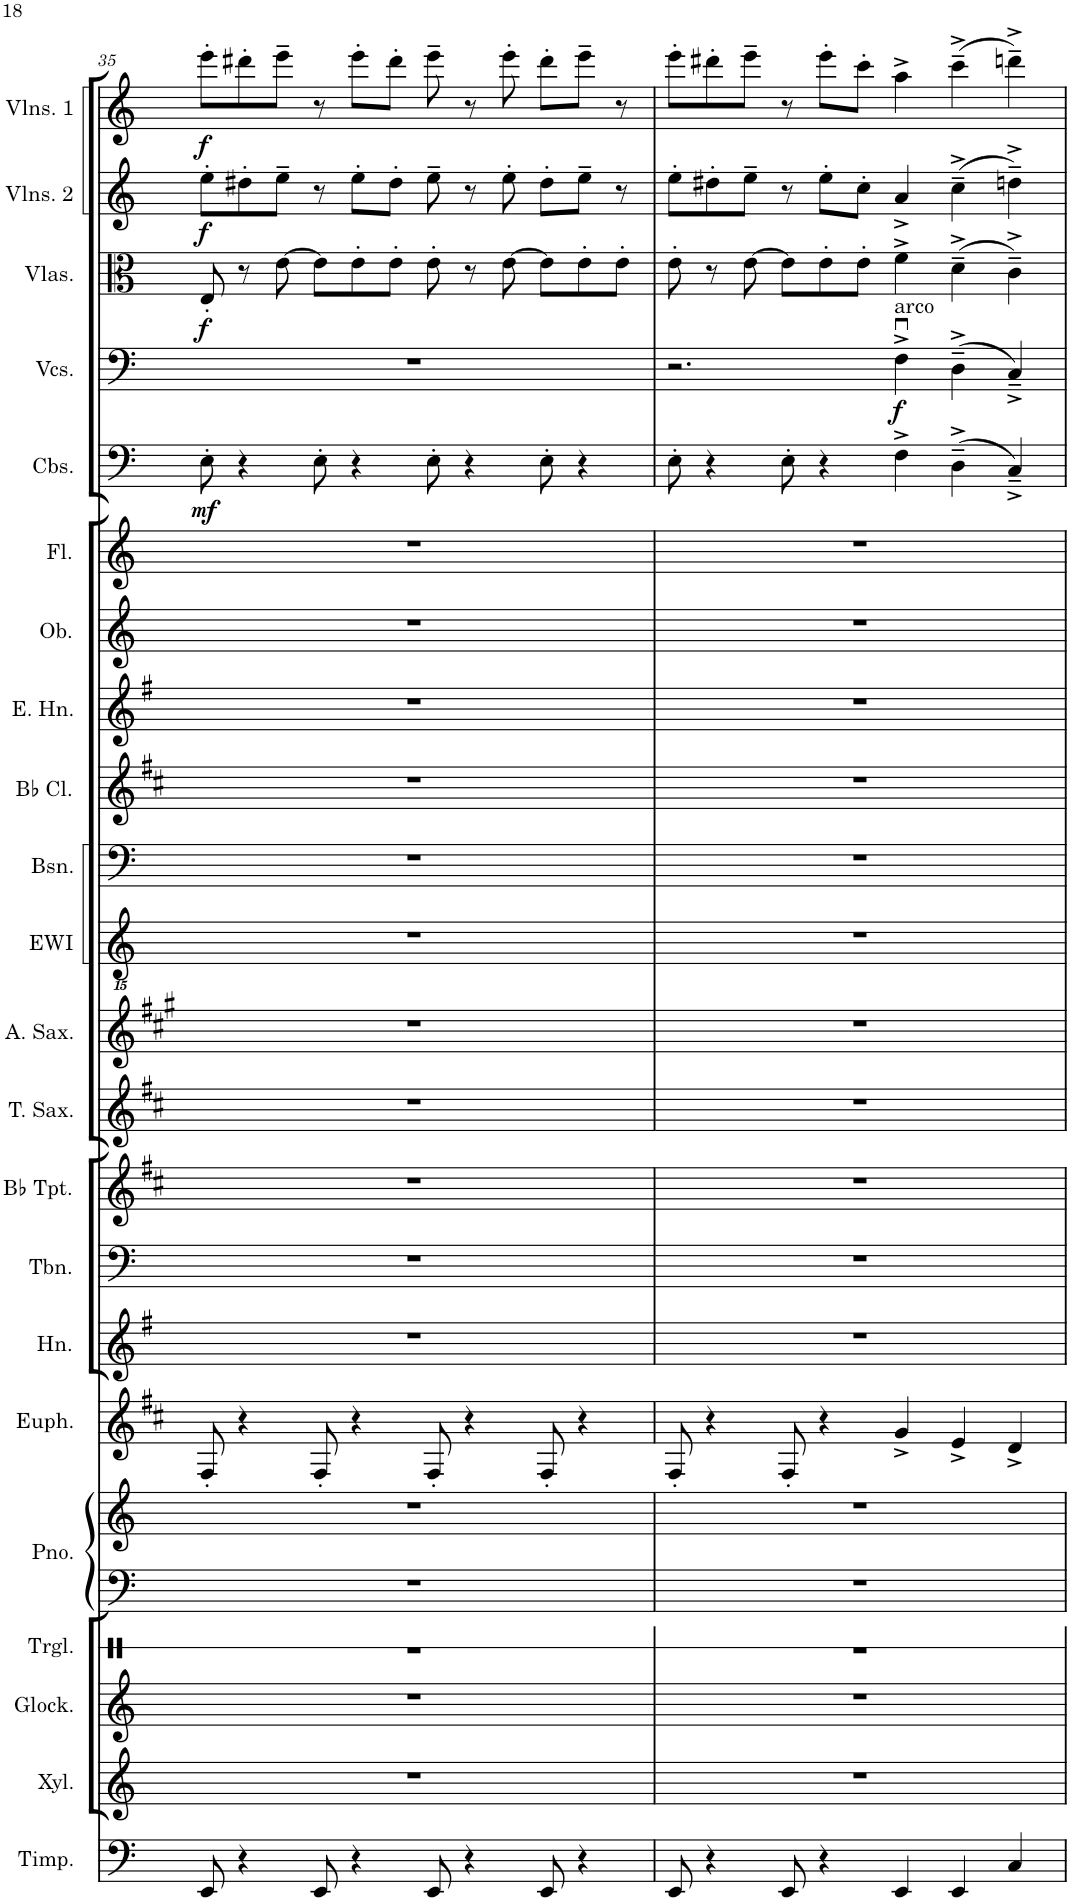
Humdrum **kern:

**kern	**kern	**kern	**kern	**kern	**kern	**kern	**kern	**kern	**kern	**kern	**kern	**kern	**kern	**kern	**kern	**kern	**kern	**kern	**dynam	**kern	**dynam	**kern	**dynam	**kern	**dynam	**kern	**dynam
*part22	*part21	*part20	*part19	*part18	*part18	*part17	*part16	*part15	*part14	*part13	*part12	*part11	*part10	*part9	*part8	*part7	*part6	*part5	*part5	*part4	*part4	*part3	*part3	*part2	*part2	*part1	*part1
*staff23	*staff22	*staff21	*staff20	*staff19	*staff18	*staff17	*staff16	*staff15	*staff14	*staff13	*staff12	*staff11	*staff10	*staff9	*staff8	*staff7	*staff6	*staff5	*staff5	*staff4	*staff4	*staff3	*staff3	*staff2	*staff2	*staff1	*staff1
*I"Timpani	*I"Xylophone	*I"Glockenspiel	*I"Triangle	*I"Piano	*	*I"Euphonium	*I"Horn	*I"Trombone	*I"Bb Trumpet	*I"Tenor Saxophone	*I"Alto Saxophone	*I"EWI	*I"Bassoon	*I"Bb Clarinet	*I"English Horn	*I"Oboe	*I"Flute	*I"Contrabasses	*	*I"Violoncellos	*	*I"Violas	*	*I"Violins 2	*	*I"Violins 1	*
*I'Timp.	*I'Xyl.	*I'Glock.	*I'Trgl.	*I'Pno.	*	*I'Euph.	*I'Hn.	*I'Tbn.	*I'Bb Tpt.	*I'T. Sax.	*I'A. Sax.	*I'EWI	*I'Bsn.	*I'Bb Cl.	*I'E. Hn.	*I'Ob.	*I'Fl.	*I'Cbs.	*	*I'Vcs.	*	*I'Vlas.	*	*I'Vlns. 2	*	*I'Vlns. 1	*
!!LO:PB:g=z
*clefF4	*clefG2	*clefG2	*clefX	*clefF4	*clefG2	*clefG2	*clefG2	*clefF4	*clefG2	*clefG2	*clefG2	*clefGvv2	*clefF4	*clefG2	*clefG2	*clefG2	*clefG2	*clefF4	*	*clefF4	*	*clefC3	*	*clefG2	*	*clefG2	*
*	*Trd-7c-12	*Trd-14c-24	*	*	*	*Trd8c14	*Trd4c7	*	*Trd1c2	*Trd8c14	*Trd5c9	*	*	*Trd1c2	*Trd4c7	*	*	*Trd7c12	*	*	*	*	*	*	*	*	*
*k[]	*k[]	*k[]	*k[]	*k[]	*k[]	*k[f#c#]	*k[f#]	*k[]	*k[f#c#]	*k[f#c#]	*k[f#c#g#]	*k[]	*k[]	*k[f#c#]	*k[f#]	*k[]	*k[]	*k[]	*	*k[]	*	*k[]	*	*k[]	*	*k[]	*
*M12/8	*M12/8	*M12/8	*M12/8	*M12/8	*M12/8	*M12/8	*M12/8	*M12/8	*M12/8	*M12/8	*M12/8	*M12/8	*M12/8	*M12/8	*M12/8	*M12/8	*M12/8	*M12/8	*	*M12/8	*	*M12/8	*	*M12/8	*	*M12/8	*
=35	=35	=35	=35	=35	=35	=35	=35	=35	=35	=35	=35	=35	=35	=35	=35	=35	=35	=35	=35	=35	=35	=35	=35	=35	=35	=35	=35
!	!	!	!	!	!	!	!	!	!	!	!	!	!	!	!	!	!	!	!LO:DY:b	!	!	!	!LO:DY:b	!	!LO:DY:b	!	!LO:DY:b
8EE/	1.r	1.r	1.r	1.r	1.r	8F#'/	1.r	1.r	1.r	1.r	1.r	1.r	1.r	1.r	1.r	1.r	1.r	8E'\	mf	1.r	.	8E'/	f	8ee'\L	f	8eee'\L	f
4r	.	.	.	.	.	4r	.	.	.	.	.	.	.	.	.	.	.	4r	.	.	.	8r	.	8dd#X'\	.	8ddd#X'\	.
.	.	.	.	.	.	.	.	.	.	.	.	.	.	.	.	.	.	.	.	.	.	[8e\	.	8ee~\J	.	8eee~\J	.
8EE/	.	.	.	.	.	8F#'/	.	.	.	.	.	.	.	.	.	.	.	8E'\	.	.	.	8e\L]	.	8r	.	8r	.
4r	.	.	.	.	.	4r	.	.	.	.	.	.	.	.	.	.	.	4r	.	.	.	8e'\	.	8ee'\L	.	8eee'\L	.
.	.	.	.	.	.	.	.	.	.	.	.	.	.	.	.	.	.	.	.	.	.	8e'\J	.	8dd#'\J	.	8ddd#'\J	.
8EE/	.	.	.	.	.	8F#'/	.	.	.	.	.	.	.	.	.	.	.	8E'\	.	.	.	8e'\	.	8ee~\	.	8eee~\	.
4r	.	.	.	.	.	4r	.	.	.	.	.	.	.	.	.	.	.	4r	.	.	.	8r	.	8r	.	8r	.
.	.	.	.	.	.	.	.	.	.	.	.	.	.	.	.	.	.	.	.	.	.	[8e\	.	8ee'\	.	8eee'\	.
8EE/	.	.	.	.	.	8F#'/	.	.	.	.	.	.	.	.	.	.	.	8E'\	.	.	.	8e\L]	.	8dd#'\L	.	8ddd#'\L	.
4r	.	.	.	.	.	4r	.	.	.	.	.	.	.	.	.	.	.	4r	.	.	.	8e'\	.	8ee~\J	.	8eee~\J	.
.	.	.	.	.	.	.	.	.	.	.	.	.	.	.	.	.	.	.	.	.	.	8e'\J	.	8r	.	8r	.
=36	=36	=36	=36	=36	=36	=36	=36	=36	=36	=36	=36	=36	=36	=36	=36	=36	=36	=36	=36	=36	=36	=36	=36	=36	=36	=36	=36
8EE/	1.r	1.r	1.r	1.r	1.r	8F#'/	1.r	1.r	1.r	1.r	1.r	1.r	1.r	1.r	1.r	1.r	1.r	8E'\	.	2.r	.	8e'\	.	8ee'\L	.	8eee'\L	.
4r	.	.	.	.	.	4r	.	.	.	.	.	.	.	.	.	.	.	4r	.	.	.	8r	.	8dd#X'\	.	8ddd#X'\	.
.	.	.	.	.	.	.	.	.	.	.	.	.	.	.	.	.	.	.	.	.	.	[8e\	.	8ee~\J	.	8eee~\J	.
8EE/	.	.	.	.	.	8F#'/	.	.	.	.	.	.	.	.	.	.	.	8E'\	.	.	.	8e\L]	.	8r	.	8r	.
4r	.	.	.	.	.	4r	.	.	.	.	.	.	.	.	.	.	.	4r	.	.	.	8e'\	.	8ee'\L	.	8eee'\L	.
.	.	.	.	.	.	.	.	.	.	.	.	.	.	.	.	.	.	.	.	.	.	8e'\J	.	8cc'\J	.	8ccc'\J	.
!	!	!	!	!	!	!	!	!	!	!	!	!	!	!	!	!	!	!	!	!LO:TX:a:t=arco	!	!	!	!	!	!	!
!	!	!	!	!	!	!	!	!	!	!	!	!	!	!	!	!	!	!	!	!	!LO:DY:b	!	!	!	!	!	!
4EE/	.	.	.	.	.	4g^/	.	.	.	.	.	.	.	.	.	.	.	4F^\	.	4Fu^\	f	4f^\	.	4a^/	.	4aa^\	.
4EE/	.	.	.	.	.	4e^/	.	.	.	.	.	.	.	.	.	.	.	(4D~^\	.	(4D~^\	.	(4d~^\	.	(4cc~^\	.	(4ccc~^\	.
4C/	.	.	.	.	.	4d^/	.	.	.	.	.	.	.	.	.	.	.	4C~^/)	.	4C~^/)	.	4c~^\)	.	4ddn~^\)	.	4dddn~^\)	.
=	=	=	=	=	=	=	=	=	=	=	=	=	=	=	=	=	=	=	=	=	=	=	=	=	=	=	=
*-	*-	*-	*-	*-	*-	*-	*-	*-	*-	*-	*-	*-	*-	*-	*-	*-	*-	*-	*-	*-	*-	*-	*-	*-	*-	*-	*-
